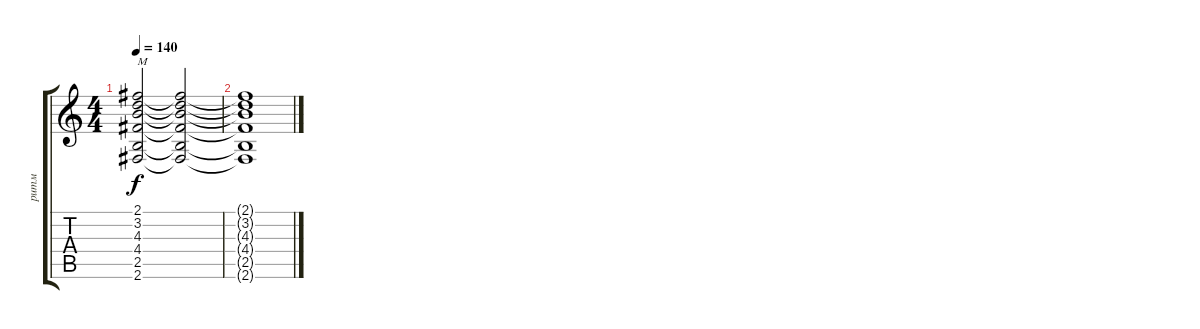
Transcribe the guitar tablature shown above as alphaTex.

\track ("ритм" "ритм") {instrument acousticguitarsteel}
\staff {score tabs}
\tuning (E4 B3 G3 D3 A2 E2) {hide}
\ts (4 4)
\tempo 140
\clef g2
\ks c
(2.1 3.2 4.3 4.4 2.5 2.6).2{txt "М" dy f} (2.1{t} 3.2{t} 4.3{t} 4.4{t} 2.5{t} 2.6{t}).2 |
(2.1{t} 3.2{t} 4.3{t} 4.4{t} 2.5{t} 2.6{t}).1
